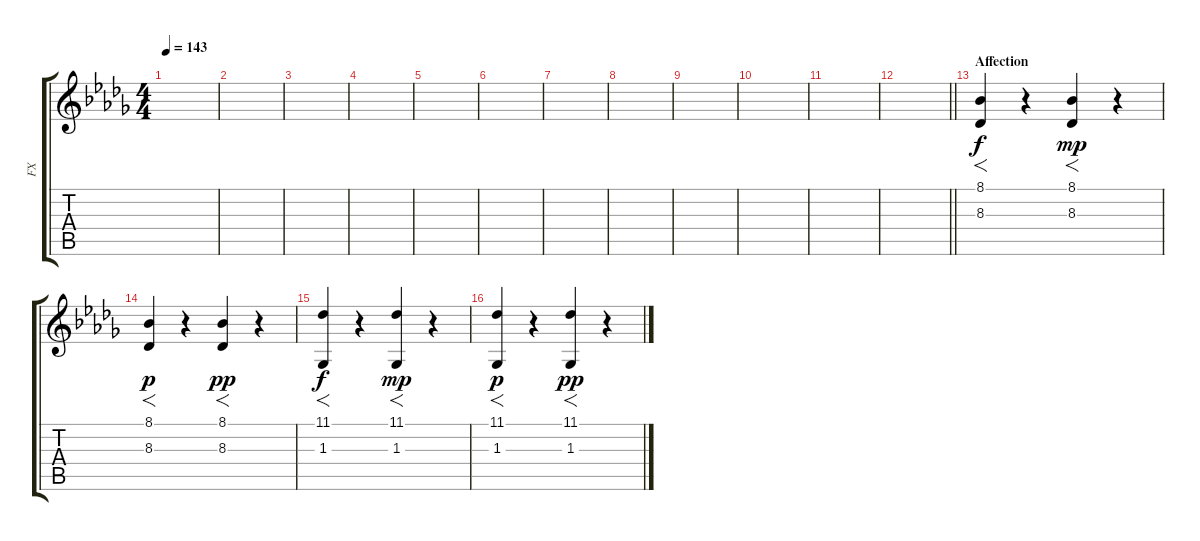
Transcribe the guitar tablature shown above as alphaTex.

\track ("FX" "FX") {instrument drawbarorgan}
\staff {score tabs}
\tuning (D4 A3 F3 C3 G2 C2) {hide}
\ts (4 4)
\tempo 143
\clef g2
\ks db
|
|
|
|
|
|
|
|
|
|
|
\barLineRight lightlight
|
\section ("" "Affection")
(8.1 8.3).4{f} r.4 (8.1 8.3).4{f dy mp} r.4 |
(8.1 8.3).4{f dy p} r.4 (8.1 8.3).4{f dy pp} r.4 |
(11.1 1.3).4{f dy f} r.4 (11.1 1.3).4{f dy mp} r.4 |
(11.1 1.3).4{f dy p} r.4 (11.1 1.3).4{f dy pp} r.4
